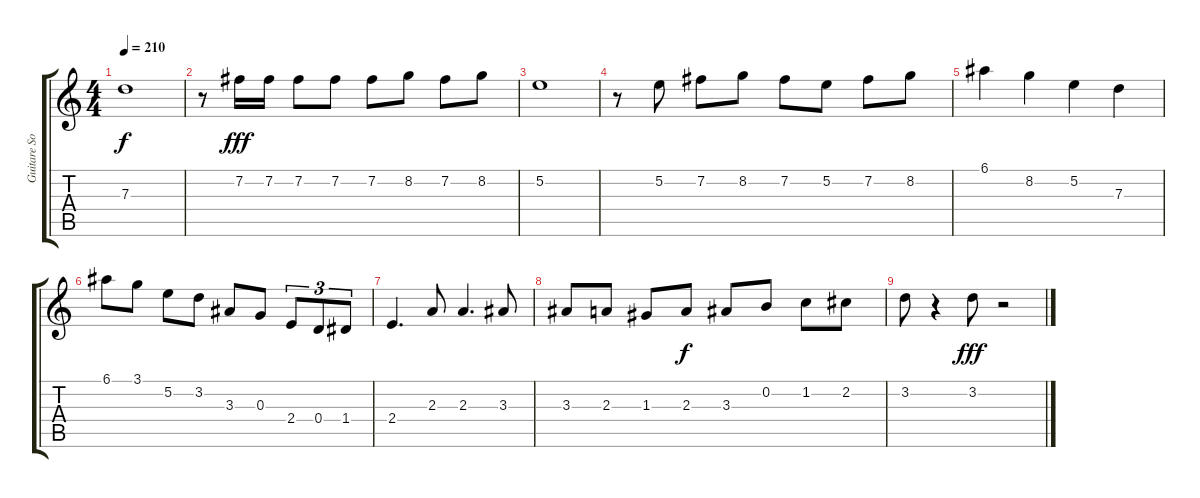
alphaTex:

\track ("Guitare Solo" "Guitare So") {instrument acousticguitarsteel}
\staff {score tabs}
\tuning (E4 B3 G3 D3 A2 D2) {hide}
\ts (4 4)
\tempo 210
\clef g2
\ks c
7.3.1{dy f} |
r.8 7.2.16{dy fff} 7.2.16 7.2.8 7.2.8 7.2.8 8.2.8 7.2.8 8.2.8 |
5.2.1 |
r.8 5.2.8 7.2.8 8.2.8 7.2.8 5.2.8 7.2.8 8.2.8 |
6.1.4 8.2.4 5.2.4 7.3.4 |
6.1.8 3.1.8 5.2.8 3.2.8 3.3.8 0.3.8 2.4.8{tu (3 2)} 0.4.8{tu (3 2)} 1.4.8{tu (3 2)} |
2.4.4{d} 2.3.8 2.3.4{d} 3.3.8 |
3.3.8 2.3.8 1.3.8 2.3.8{dy f} 3.3.8 0.2.8 1.2.8 2.2.8 |
3.2.8 r.4 3.2.8{dy fff} r.2
